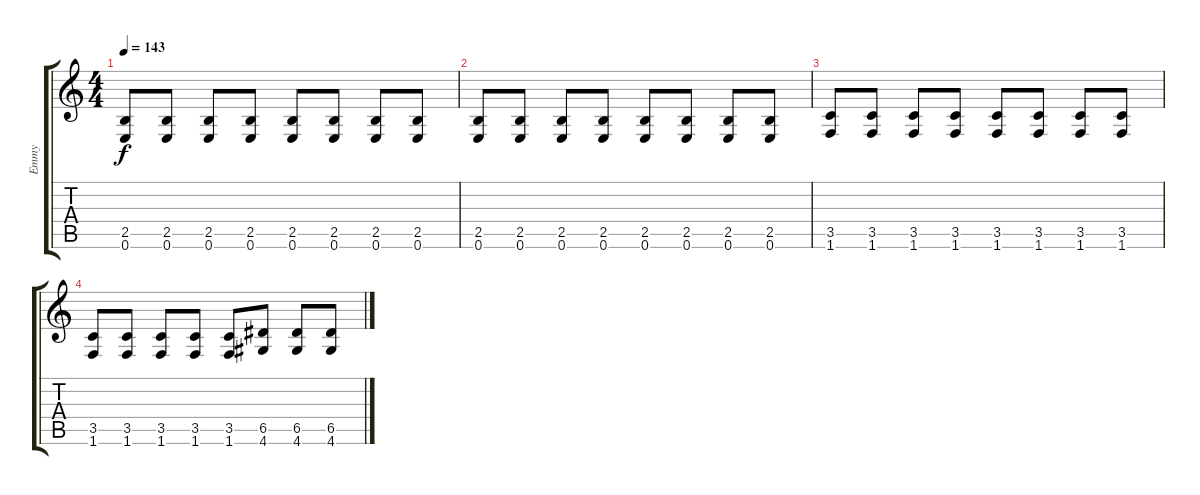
\track ("Emmy" "Emmy") {instrument distortionguitar}
\staff {score tabs}
\tuning (E4 B3 G3 D3 A2 E2) {hide}
\ts (4 4)
\tempo 143
\clef g2
\ks c
(2.5 0.6).8{dy f} (2.5 0.6).8 (2.5 0.6).8 (2.5 0.6).8 (2.5 0.6).8 (2.5 0.6).8 (2.5 0.6).8 (2.5 0.6).8 |
(2.5 0.6).8 (2.5 0.6).8 (2.5 0.6).8 (2.5 0.6).8 (2.5 0.6).8 (2.5 0.6).8 (2.5 0.6).8 (2.5 0.6).8 |
(3.5 1.6).8 (3.5 1.6).8 (3.5 1.6).8 (3.5 1.6).8 (3.5 1.6).8 (3.5 1.6).8 (3.5 1.6).8 (3.5 1.6).8 |
(3.5 1.6).8 (3.5 1.6).8 (3.5 1.6).8 (3.5 1.6).8 (3.5 1.6).8 (6.5 4.6).8 (6.5 4.6).8 (6.5 4.6).8
